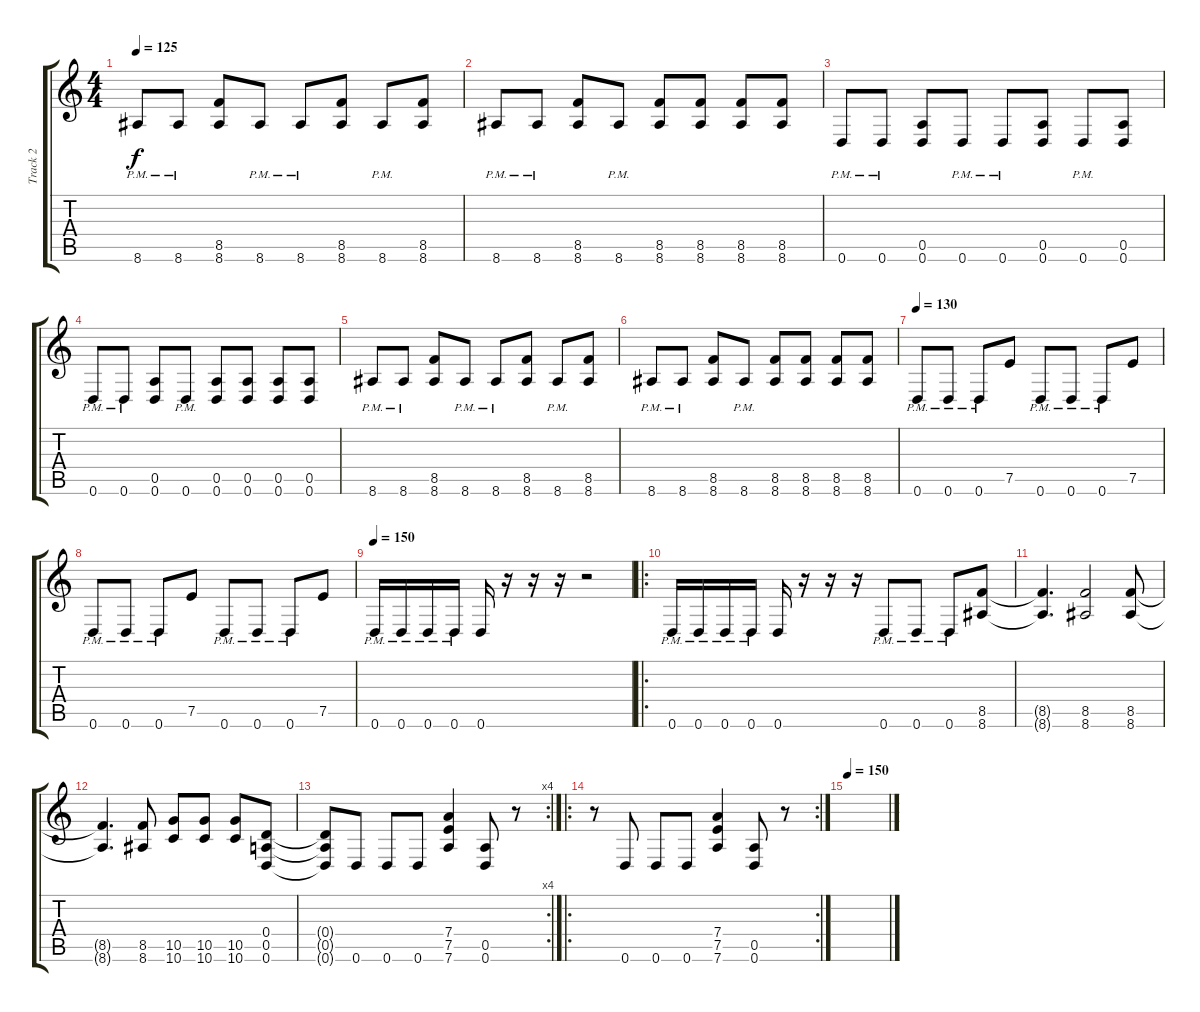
\track ("Track 2" "Track 2") {instrument overdrivenguitar}
\staff {score tabs}
\tuning (E4 B3 G3 D3 A2 D2) {hide}
\ts (4 4)
\tempo 125
\clef g2
\ks c
8.6{pm}.8{dy f} 8.6{pm}.8 (8.5 8.6).8 8.6{pm}.8 8.6{pm}.8 (8.5 8.6).8 8.6{pm}.8 (8.5 8.6).8 |
8.6{pm}.8 8.6{pm}.8 (8.5 8.6).8 8.6{pm}.8 (8.5 8.6).8 (8.5 8.6).8 (8.5 8.6).8 (8.5 8.6).8 |
0.6{pm}.8 0.6{pm}.8 (0.5 0.6).8 0.6{pm}.8 0.6{pm}.8 (0.5 0.6).8 0.6{pm}.8 (0.5 0.6).8 |
0.6{pm}.8 0.6{pm}.8 (0.5 0.6).8 0.6{pm}.8 (0.5 0.6).8 (0.5 0.6).8 (0.5 0.6).8 (0.5 0.6).8 |
8.6{pm}.8 8.6{pm}.8 (8.5 8.6).8 8.6{pm}.8 8.6{pm}.8 (8.5 8.6).8 8.6{pm}.8 (8.5 8.6).8 |
8.6{pm}.8 8.6{pm}.8 (8.5 8.6).8 8.6{pm}.8 (8.5 8.6).8 (8.5 8.6).8 (8.5 8.6).8 (8.5 8.6).8 |
\tempo 130
0.6{pm}.8 0.6{pm}.8 0.6{pm}.8 7.5.8 0.6{pm}.8 0.6{pm}.8 0.6{pm}.8 7.5.8 |
0.6{pm}.8 0.6{pm}.8 0.6{pm}.8 7.5.8 0.6{pm}.8 0.6{pm}.8 0.6{pm}.8 7.5.8 |
\tempo 150
0.6{pm}.16 0.6{pm}.16 0.6{pm}.16 0.6{pm}.16 0.6.16 r.16 r.16 r.16 r.2 |
\ro
0.6{pm}.16 0.6{pm}.16 0.6{pm}.16 0.6{pm}.16 0.6.16 r.16 r.16 r.16 0.6{pm}.8 0.6{pm}.8 0.6{pm}.8 (8.5 8.6).8 |
(8.5{t} 8.6{t}).4{d} (8.5 8.6).2 (8.5 8.6).8 |
(8.5{t} 8.6{t}).4{d} (8.5 8.6).8 (10.5 10.6).8 (10.5 10.6).8 (10.5 10.6).8 (0.4 0.5 0.6).8 |
\rc 4
(0.4{t} 0.5{t} 0.6{t}).8 0.6.8 0.6.8 0.6.8 (7.4 7.5 7.6).4 (0.5 0.6).8 r.8 |
\ro
\rc 2
r.8 0.6.8 0.6.8 0.6.8 (7.4 7.5 7.6).4 (0.5 0.6).8 r.8 |
\tempo 150
